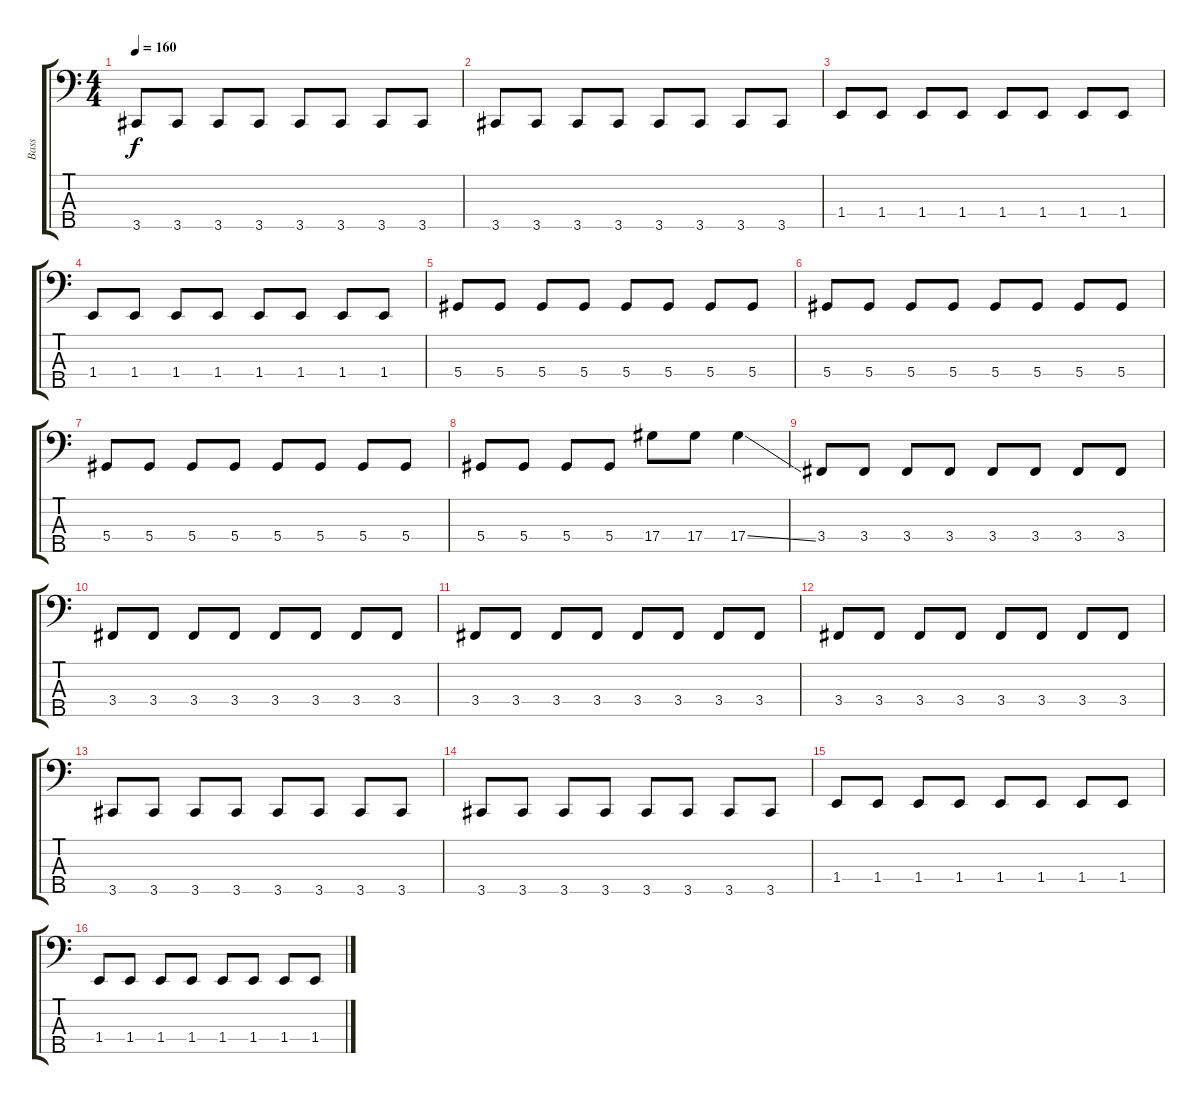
\track ("Bass" "Bass") {instrument electricbassfinger}
\staff {score tabs}
\tuning (Gb2 Db2 Ab1 Eb1 Bb0) {hide}
\ts (4 4)
\tempo 160
\clef f4
\ks c
3.5.8{dy f} 3.5.8 3.5.8 3.5.8 3.5.8 3.5.8 3.5.8 3.5.8 |
3.5.8 3.5.8 3.5.8 3.5.8 3.5.8 3.5.8 3.5.8 3.5.8 |
1.4.8 1.4.8 1.4.8 1.4.8 1.4.8 1.4.8 1.4.8 1.4.8 |
1.4.8 1.4.8 1.4.8 1.4.8 1.4.8 1.4.8 1.4.8 1.4.8 |
5.4.8 5.4.8 5.4.8 5.4.8 5.4.8 5.4.8 5.4.8 5.4.8 |
5.4.8 5.4.8 5.4.8 5.4.8 5.4.8 5.4.8 5.4.8 5.4.8 |
5.4.8 5.4.8 5.4.8 5.4.8 5.4.8 5.4.8 5.4.8 5.4.8 |
5.4.8 5.4.8 5.4.8 5.4.8 17.4.8 17.4.8 17.4{ss}.4 |
3.4.8 3.4.8 3.4.8 3.4.8 3.4.8 3.4.8 3.4.8 3.4.8 |
3.4.8 3.4.8 3.4.8 3.4.8 3.4.8 3.4.8 3.4.8 3.4.8 |
3.4.8 3.4.8 3.4.8 3.4.8 3.4.8 3.4.8 3.4.8 3.4.8 |
3.4.8 3.4.8 3.4.8 3.4.8 3.4.8 3.4.8 3.4.8 3.4.8 |
3.5.8 3.5.8 3.5.8 3.5.8 3.5.8 3.5.8 3.5.8 3.5.8 |
3.5.8 3.5.8 3.5.8 3.5.8 3.5.8 3.5.8 3.5.8 3.5.8 |
1.4.8 1.4.8 1.4.8 1.4.8 1.4.8 1.4.8 1.4.8 1.4.8 |
1.4.8 1.4.8 1.4.8 1.4.8 1.4.8 1.4.8 1.4.8 1.4.8
